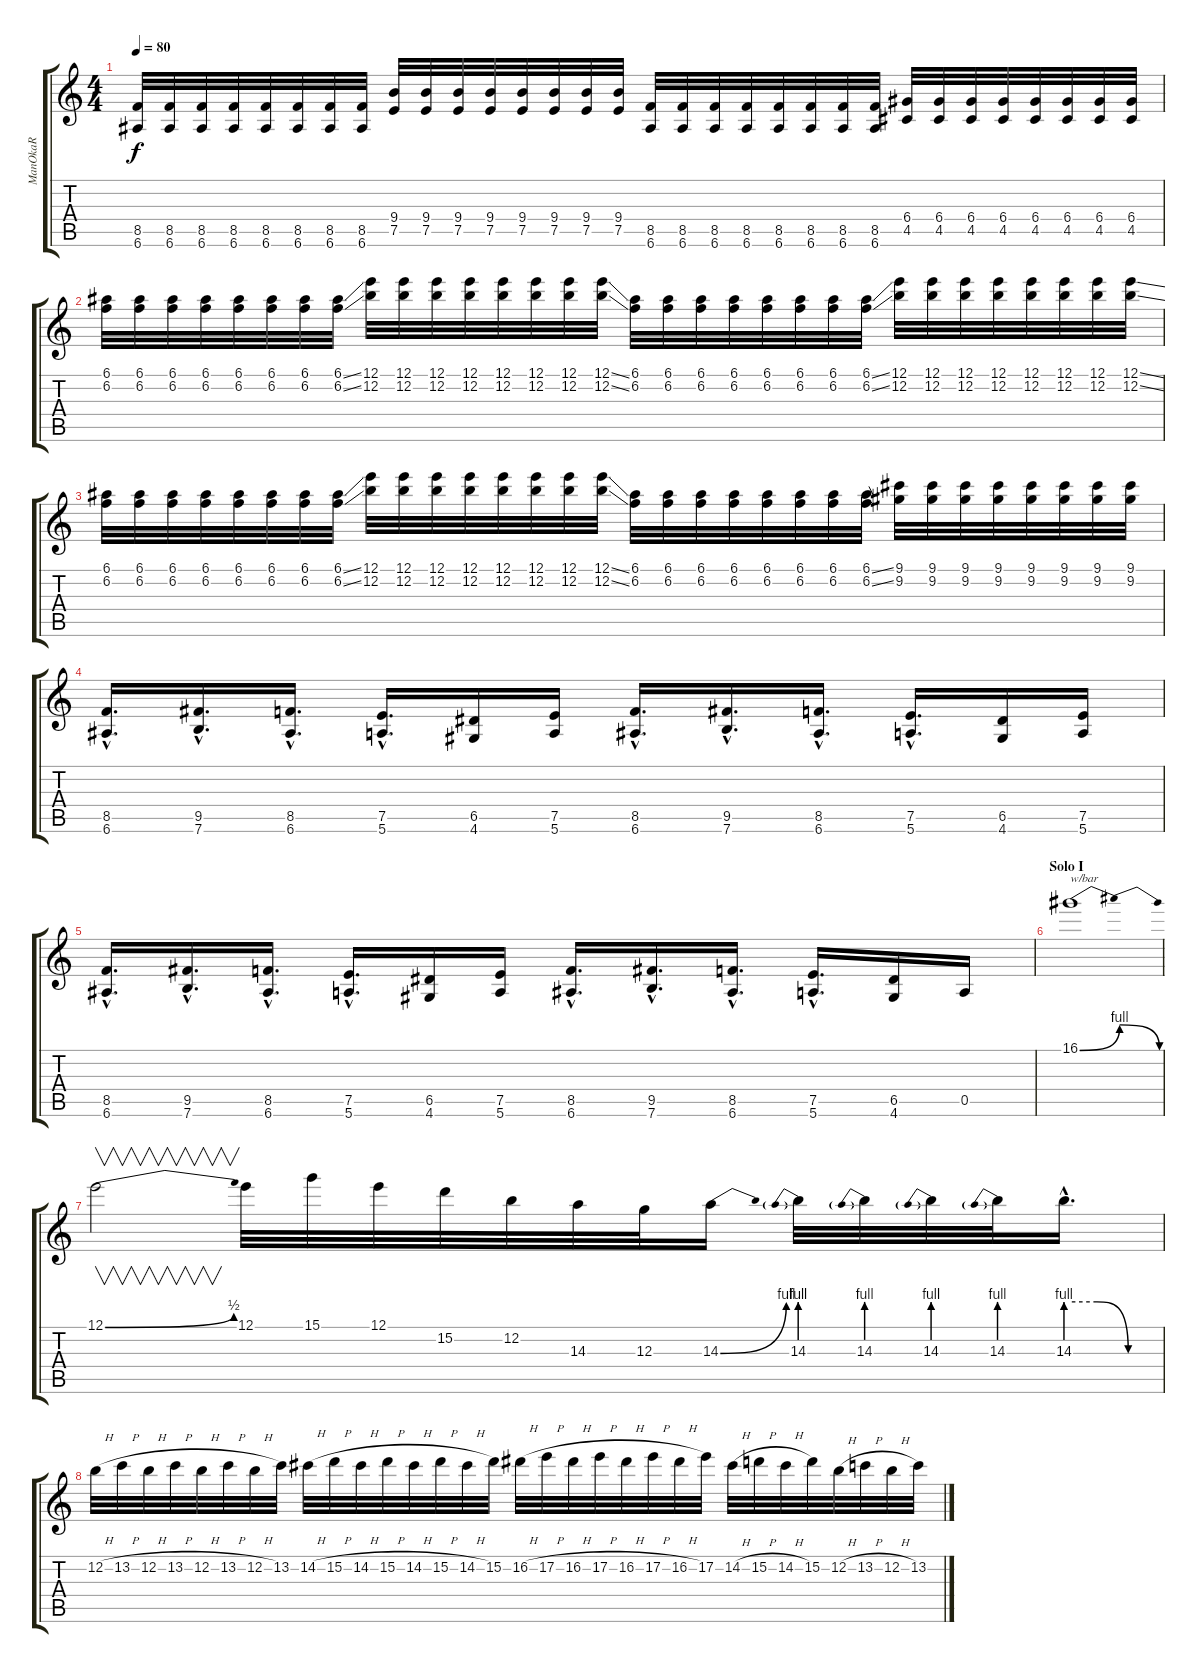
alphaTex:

\track ("ManOkaR" "ManOkaR") {instrument distortionguitar}
\staff {score tabs}
\tuning (E4 B3 G3 D3 A2 E2) {hide}
\ts (4 4)
\tempo 80
\clef g2
\ks c
(8.5 6.6).32{dy f} (8.5 6.6).32 (8.5 6.6).32 (8.5 6.6).32 (8.5 6.6).32 (8.5 6.6).32 (8.5 6.6).32 (8.5 6.6).32 (9.4 7.5).32 (9.4 7.5).32 (9.4 7.5).32 (9.4 7.5).32 (9.4 7.5).32 (9.4 7.5).32 (9.4 7.5).32 (9.4 7.5).32 (8.5 6.6).32 (8.5 6.6).32 (8.5 6.6).32 (8.5 6.6).32 (8.5 6.6).32 (8.5 6.6).32 (8.5 6.6).32 (8.5 6.6).32 (6.4 4.5).32 (6.4 4.5).32 (6.4 4.5).32 (6.4 4.5).32 (6.4 4.5).32 (6.4 4.5).32 (6.4 4.5).32 (6.4 4.5).32 |
(6.1 6.2).32 (6.1 6.2).32 (6.1 6.2).32 (6.1 6.2).32 (6.1 6.2).32 (6.1 6.2).32 (6.1 6.2).32 (6.1{ss} 6.2{ss}).32 (12.1 12.2).32 (12.1 12.2).32 (12.1 12.2).32 (12.1 12.2).32 (12.1 12.2).32 (12.1 12.2).32 (12.1 12.2).32 (12.1{ss} 12.2{ss}).32 (6.1 6.2).32 (6.1 6.2).32 (6.1 6.2).32 (6.1 6.2).32 (6.1 6.2).32 (6.1 6.2).32 (6.1 6.2).32 (6.1{ss} 6.2{ss}).32 (12.1 12.2).32 (12.1 12.2).32 (12.1 12.2).32 (12.1 12.2).32 (12.1 12.2).32 (12.1 12.2).32 (12.1 12.2).32 (12.1{ss} 12.2{ss}).32 |
(6.1 6.2).32 (6.1 6.2).32 (6.1 6.2).32 (6.1 6.2).32 (6.1 6.2).32 (6.1 6.2).32 (6.1 6.2).32 (6.1{ss} 6.2{ss}).32 (12.1 12.2).32 (12.1 12.2).32 (12.1 12.2).32 (12.1 12.2).32 (12.1 12.2).32 (12.1 12.2).32 (12.1 12.2).32 (12.1{ss} 12.2{ss}).32 (6.1 6.2).32 (6.1 6.2).32 (6.1 6.2).32 (6.1 6.2).32 (6.1 6.2).32 (6.1 6.2).32 (6.1 6.2).32 (6.1{ss} 6.2{ss}).32 (9.1 9.2).32 (9.1 9.2).32 (9.1 9.2).32 (9.1 9.2).32 (9.1 9.2).32 (9.1 9.2).32 (9.1 9.2).32 (9.1 9.2).32 |
(8.5{hac} 6.6{hac}).16{d} (9.5{hac} 7.6{hac}).16{d} (8.5{hac} 6.6{hac}).16{d} (7.5{hac} 5.6{hac}).16{d} (6.5 4.6).16 (7.5 5.6).16 (8.5{hac} 6.6{hac}).16{d} (9.5{hac} 7.6{hac}).16{d} (8.5{hac} 6.6{hac}).16{d} (7.5{hac} 5.6{hac}).16{d} (6.5 4.6).16 (7.5 5.6).16 |
(8.5{hac} 6.6{hac}).16{d} (9.5{hac} 7.6{hac}).16{d} (8.5{hac} 6.6{hac}).16{d} (7.5{hac} 5.6{hac}).16{d} (6.5 4.6).16 (7.5 5.6).16 (8.5{hac} 6.6{hac}).16{d} (9.5{hac} 7.6{hac}).16{d} (8.5{hac} 6.6{hac}).16{d} (7.5{hac} 5.6{hac}).16{d} (6.5 4.6).16 0.5.16 |
\section ("" "Solo I")
16.1{be (bendrelease 0 0 30 4 50 4 60 0)}.1{txt "w/bar"} |
12.1{be (bend 0 0 60 2)}.2{v} 12.1.32 15.1.32 12.1.32 15.2.32 12.2.32 14.3.32 12.3.32 14.3{be (bend 0 0 60 4)}.16 14.3{be (prebend 0 4 60 4)}.32 14.3{be (prebend 0 4 60 4)}.32 14.3{be (prebend 0 4 60 4)}.32 14.3{be (prebend 0 4 60 4)}.32 14.3{be (custom 0 4 20 4 40 0 60 0) hac}.16{d} |
12.2{h}.32 13.2{h}.32 12.2{h}.32 13.2{h}.32 12.2{h}.32 13.2{h}.32 12.2{h}.32 13.2.32 14.2{h}.32 15.2{h}.32 14.2{h}.32 15.2{h}.32 14.2{h}.32 15.2{h}.32 14.2{h}.32 15.2.32 16.2{h}.32 17.2{h}.32 16.2{h}.32 17.2{h}.32 16.2{h}.32 17.2{h}.32 16.2{h}.32 17.2.32 14.2{h}.32 15.2{h}.32 14.2{h}.32 15.2.32 12.2{h}.32 13.2{h}.32 12.2{h}.32 13.2.32
